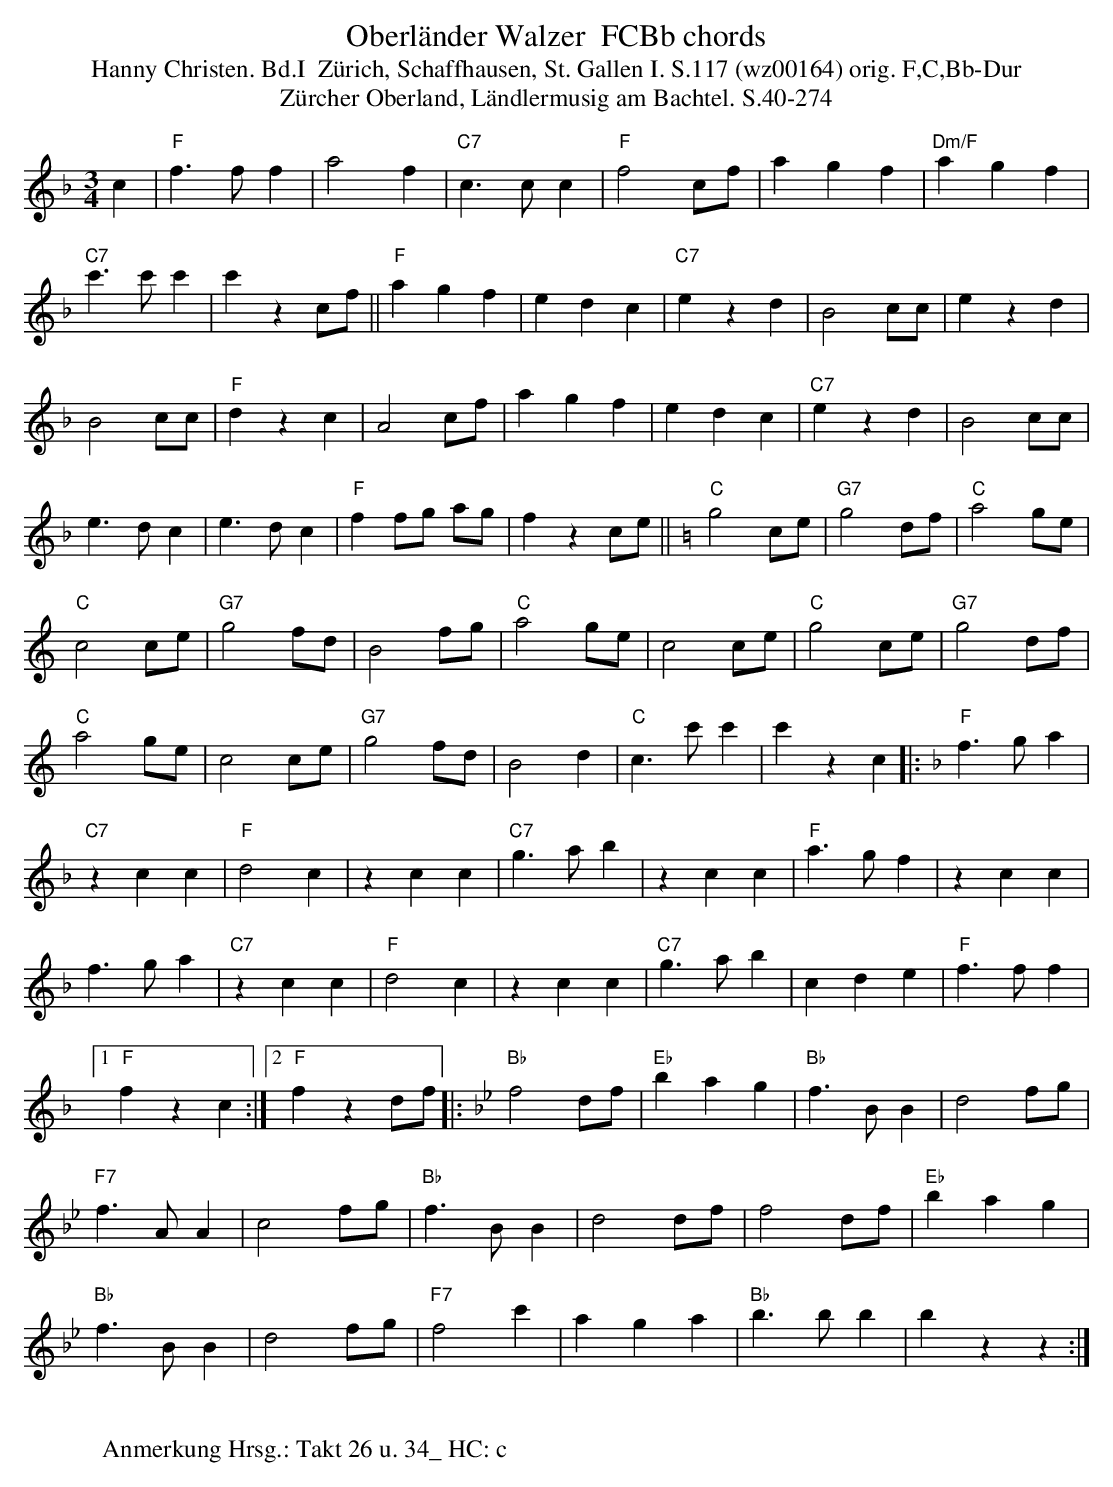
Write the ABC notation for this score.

X:1
T:  Oberl\"ander Walzer  FCBb chords
T:Hanny Christen. Bd.I  Z\"urich, Schaffhausen, St. Gallen I. S.117 (wz00164) orig. F,C,Bb-Dur
T: Z\"urcher Oberland, L\"andlermusig am Bachtel. S.40-274
M:3/4
L:1/4
K:F %%MIDI gchordon
c | "F"f>ff | a2f | "C7"c>cc | "F"f2c/f/ | agf | "Dm/F"agf |
"C7"c'>c'c' | c'zc/f/ || "F"agf | edc | "C7"ezd | B2c/c/ | ezd |
B2c/c/ | "F"dzc | A2c/f/ | agf | edc | "C7"ezd | B2c/c/ |
e>dc | e>dc | "F"f f/g/ a/g/ | fzc/e/ || [K:C] "C"g2 c/e/ | "G7"g2 d/f/ | "C"a2 g/e/ |
"C"c2c/e/ | "G7"g2f/d/ | B2f/g/ | "C"a2 g/e/ | c2c/e/ | "C"g2c/e/ | "G7"g2 d/f/ |
"C"a2g/e/ | c2c/e/ | "G7"g2f/d/ | B2d | "C"c>c'c' | c'zc |: [K:F] "F"f>ga |
"C7"zcc | "F"d2c | zcc | "C7"g>ab | zcc | "F"a>gf |  zcc |
f>ga | "C7"zcc | "F"d2c | zcc | "C7"g>ab | cde | "F"f>ff |1
"F"fzc :|2 "F"fzd/f/ |: [K:Bb] "Bb"f2d/f/ | "Eb"bag | "Bb"f>BB | d2f/g/ |
"F7"f>AA | c2f/g/ | "Bb"f>BB | d2d/f/ | f2 d/f/ | "Eb"bag |
"Bb"f>BB | d2f/g/ | "F7"f2c' | aga | "Bb"b>bb | bzz :|
W:
W: Anmerkung Hrsg.: Takt 26 u. 34_ HC: c
